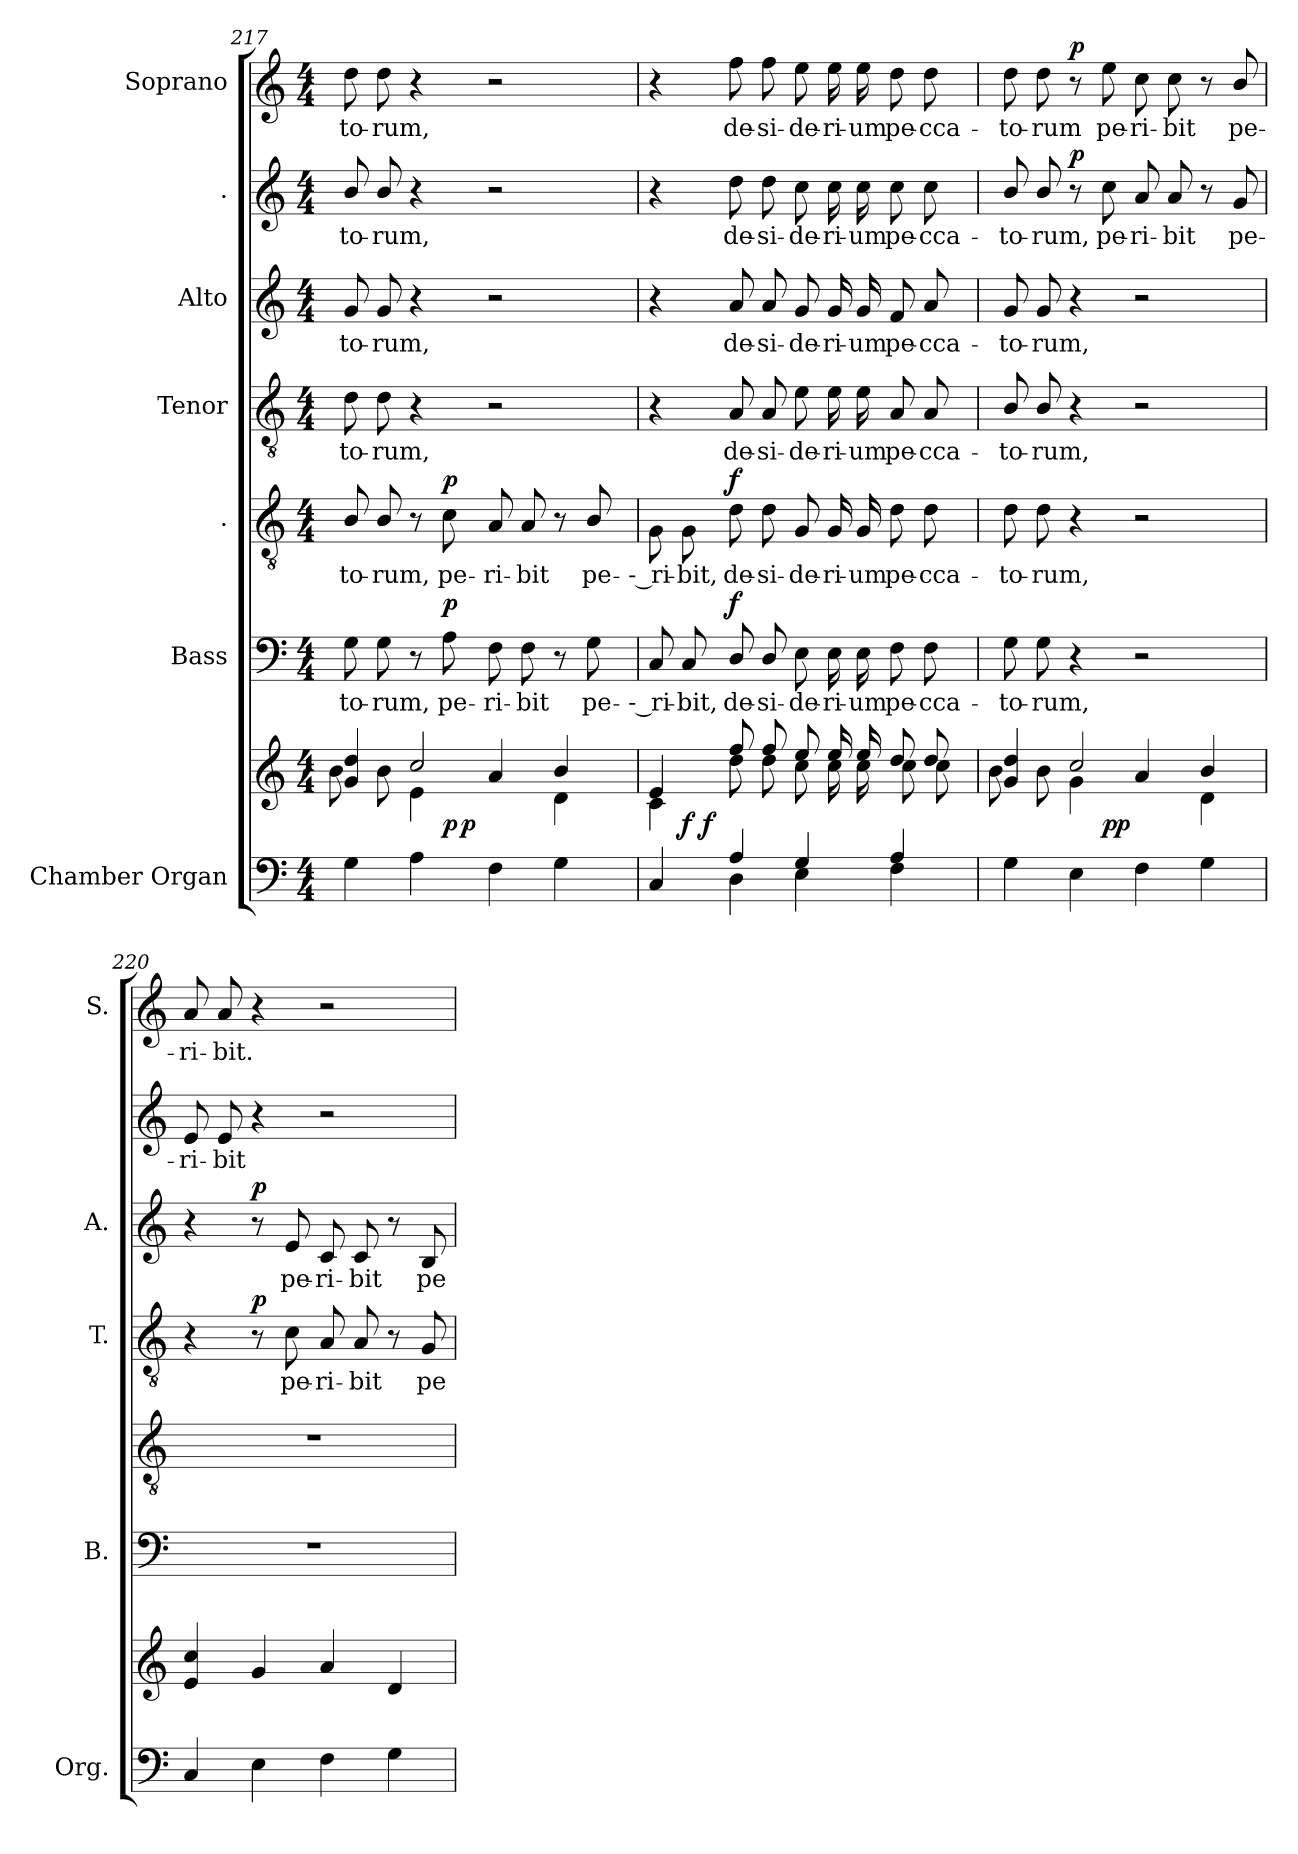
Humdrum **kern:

**kern	**kern	**dynam	**kern	**text	**dynam	**kern	**text	**dynam	**kern	**text	**dynam	**kern	**text	**dynam	**kern	**text	**dynam	**kern	**text	**dynam
*part7	*part7	*part7	*part6	*part6	*part6	*part5	*part5	*part5	*part4	*part4	*part4	*part3	*part3	*part3	*part2	*part2	*part2	*part1	*part1	*part1
*staff8	*staff7	*staff7/8	*staff6	*staff6	*staff6	*staff5	*staff5	*staff5	*staff4	*staff4	*staff4	*staff3	*staff3	*staff3	*staff2	*staff2	*staff2	*staff1	*staff1	*staff1
*I"Chamber  Organ	*	*	*I"Bass	*	*	*I".	*	*	*I"Tenor	*	*	*I"Alto	*	*	*I".	*	*	*I"Soprano	*	*
*I'Org.	*	*	*I'B.	*	*	*	*	*	*I'T.	*	*	*I'A.	*	*	*	*	*	*I'S.	*	*
*clefF4	*clefG2	*	*clefF4	*	*	*clefGv2	*	*	*clefGv2	*	*	*clefG2	*	*	*clefG2	*	*	*clefG2	*	*
*	*	*	*	*	*	*ITrd7c12	*	*	*ITrd7c12	*	*	*	*	*	*	*	*	*	*	*
*k[]	*k[]	*	*k[]	*	*	*k[]	*	*	*k[]	*	*	*k[]	*	*	*k[]	*	*	*k[]	*	*
*C:	*C:	*	*C:	*	*	*C:	*	*	*C:	*	*	*C:	*	*	*C:	*	*	*C:	*	*
*M4/4	*M4/4	*	*M4/4	*	*	*M4/4	*	*	*M4/4	*	*	*M4/4	*	*	*M4/4	*	*	*M4/4	*	*
=217	=217	=217	=217	=217	=217	=217	=217	=217	=217	=217	=217	=217	=217	=217	=217	=217	=217	=217	=217	=217
*	*^	*	*	*	*	*	*	*	*	*	*	*	*	*	*	*	*	*	*	*
!	!	!	!	!	!LO:LY:b:color=#000000	!	!	!	!	!	!	!	!	!	!	!	!	!	!	!	!
!	!	!	!	!	!	!	!	!LO:LY:b:color=#000000	!	!	!	!	!	!	!	!	!	!	!	!	!
!	!	!	!	!	!	!	!	!	!	!	!LO:LY:b:color=#000000	!	!	!	!	!	!	!	!	!	!
!	!	!	!	!	!	!	!	!	!	!	!	!	!	!LO:LY:b:color=#000000	!	!	!	!	!	!	!
!	!	!	!	!	!	!	!	!	!	!	!	!	!	!	!	!	!LO:LY:b:color=#000000	!	!	!	!
!	!	!	!	!	!	!	!	!	!	!	!	!	!	!	!	!	!	!	!	!LO:LY:b:color=#000000	!
*^	*	*^	*	*	*	*	*	*	*	*	*	*	*	*	*	*	*	*	*	*	*
4Gi\	4ryy	4gi/ 4ddi	8bi\	4.ryy	.	8Gi\	-to-	.	8BBi/	-to-	.	8Di\	-to-	.	8gi/	-to-	.	8bi/	-to-	.	8ddi\	-to-	.
!	!	!	!	!	!	!	!LO:LY:b:color=#000000	!	!	!	!	!	!	!	!	!	!	!	!	!	!	!	!
!	!	!	!	!	!	!	!	!	!	!LO:LY:b:color=#000000	!	!	!	!	!	!	!	!	!	!	!	!	!
!	!	!	!	!	!	!	!	!	!	!	!	!	!LO:LY:b:color=#000000	!	!	!	!	!	!	!	!	!	!
!	!	!	!	!	!	!	!	!	!	!	!	!	!	!	!	!LO:LY:b:color=#000000	!	!	!	!	!	!	!
!	!	!	!	!	!	!	!	!	!	!	!	!	!	!	!	!	!	!	!LO:LY:b:color=#000000	!	!	!	!
!	!	!	!	!	!	!	!	!	!	!	!	!	!	!	!	!	!	!	!	!	!	!LO:LY:b:color=#000000	!
.	.	.	8bi\	.	.	8Gi\	-rum,	.	8BBi/	-rum,	.	8Di\	-rum,	.	8gi/	-rum,	.	8bi/	-rum,	.	8ddi\	-rum,	.
4Ai\	8ryy	2cci/	4ei\	.	.	8r	.	.	8r	.	.	4r	.	.	4r	.	.	4r	.	.	4r	.	.
!	!	!	!	!	!	!	!LO:LY:b:color=#000000	!	!	!	!	!	!	!	!	!	!	!	!	!	!	!	!
!	!	!	!	!	!	!	!	!	!	!LO:LY:b:color=#000000	!	!	!	!	!	!	!	!	!	!	!	!	!
.	64ryy	.	.	2ryy	p	8Ai\	pe-	p	8Ci\	pe-	p	.	.	.	.	.	.	.	.	.	.	.	.
.	128...ryy	.	.	.	.	.	.	.	.	.	.	.	.	.	.	.	.	.	.	.	.	.	.
.	2ryy	.	.	.	p	.	.	.	.	.	.	.	.	.	.	.	.	.	.	.	.	.	.
!	!	!	!	!	!	!	!LO:LY:b:color=#000000	!	!	!	!	!	!	!	!	!	!	!	!	!	!	!	!
!	!	!	!	!	!	!	!	!	!	!LO:LY:b:color=#000000	!	!	!	!	!	!	!	!	!	!	!	!	!
4Fi\	.	.	4ai/	.	.	8Fi\	-ri-	.	8AAi/	-ri-	.	2r	.	.	2r	.	.	2r	.	.	2r	.	.
!	!	!	!	!	!	!	!LO:LY:b:color=#000000	!	!	!	!	!	!	!	!	!	!	!	!	!	!	!	!
!	!	!	!	!	!	!	!	!	!	!LO:LY:b:color=#000000	!	!	!	!	!	!	!	!	!	!	!	!	!
.	.	.	.	.	.	8Fi\	-bit	.	8AAi/	-bit	.	.	.	.	.	.	.	.	.	.	.	.	.
4Gi\	.	4bi/	4di\	.	.	8r	.	.	8r	.	.	.	.	.	.	.	.	.	.	.	.	.	.
!	!	!	!	!	!	!	!LO:LY:b:color=#000000	!	!	!	!	!	!	!	!	!	!	!	!	!	!	!	!
!	!	!	!	!	!	!	!	!	!	!LO:LY:b:color=#000000	!	!	!	!	!	!	!	!	!	!	!	!	!
.	.	.	.	8ryy	.	8Gi\	pe-	.	8BBi/	pe-	.	.	.	.	.	.	.	.	.	.	.	.	.
.	16ryy	.	.	.	.	.	.	.	.	.	.	.	.	.	.	.	.	.	.	.	.	.	.
.	32ryy	.	.	.	.	.	.	.	.	.	.	.	.	.	.	.	.	.	.	.	.	.	.
.	1024ryy	.	.	.	.	.	.	.	.	.	.	.	.	.	.	.	.	.	.	.	.	.	.
!!LO:LB:g=z
=218	=218	=218	=218	=218	=218	=218	=218	=218	=218	=218	=218	=218	=218	=218	=218	=218	=218	=218	=218	=218	=218	=218	=218
!	!	!	!	!	!	!	!LO:LY:b:color=#000000	!	!	!	!	!	!	!	!	!	!	!	!	!	!	!	!
!	!	!	!	!	!	!	!	!	!	!LO:LY:b:color=#000000	!	!	!	!	!	!	!	!	!	!	!	!	!
*	*^	*	*	*	*	*	*	*	*	*	*	*	*	*	*	*	*	*	*	*	*	*	*
4ryy	4Ci/	8ryy	4ei/	4ci\	8ryy	.	8Ci/	-- ri-	.	8GGi\	-- ri-	.	4r	.	.	4r	.	.	4r	.	.	4r	.	.
!	!	!	!	!	!	!	!	!LO:LY:b:color=#000000	!	!	!	!	!	!	!	!	!	!	!	!	!	!	!	!
!	!	!	!	!	!	!	!	!	!	!	!LO:LY:b:color=#000000	!	!	!	!	!	!	!	!	!	!	!	!	!
.	.	2..ryy	.	.	32ryy	f	8Ci/	-bit,	.	8GGi\	-bit,	.	.	.	.	.	.	.	.	.	.	.	.	.
.	.	.	.	.	128ryy	.	.	.	.	.	.	.	.	.	.	.	.	.	.	.	.	.	.	.
.	.	.	.	.	1024ryy	.	.	.	.	.	.	.	.	.	.	.	.	.	.	.	.	.	.	.
.	.	.	.	.	2ryy	f	.	.	.	.	.	.	.	.	.	.	.	.	.	.	.	.	.	.
!	!	!	!	!	!	!	!	!LO:LY:b:color=#000000	!	!	!	!	!	!	!	!	!	!	!	!	!	!	!	!
!	!	!	!	!	!	!	!	!	!	!	!LO:LY:b:color=#000000	!	!	!	!	!	!	!	!	!	!	!	!	!
!	!	!	!	!	!	!	!	!	!	!	!	!	!	!LO:LY:b:color=#000000	!	!	!	!	!	!	!	!	!	!
!	!	!	!	!	!	!	!	!	!	!	!	!	!	!	!	!	!LO:LY:b:color=#000000	!	!	!	!	!	!	!
!	!	!	!	!	!	!	!	!	!	!	!	!	!	!	!	!	!	!	!	!LO:LY:b:color=#000000	!	!	!	!
!	!	!	!	!	!	!	!	!	!	!	!	!	!	!	!	!	!	!	!	!	!	!	!LO:LY:b:color=#000000	!
4Ai/	4Di\	.	8ffi/	8ddi\	.	.	8Di/	de-	f	8Di\	de-	f	8AAi/	de-	.	8ai/	de-	.	8ddi\	de-	.	8ffi\	de-	.
!	!	!	!	!	!	!	!	!LO:LY:b:color=#000000	!	!	!	!	!	!	!	!	!	!	!	!	!	!	!	!
!	!	!	!	!	!	!	!	!	!	!	!LO:LY:b:color=#000000	!	!	!	!	!	!	!	!	!	!	!	!	!
!	!	!	!	!	!	!	!	!	!	!	!	!	!	!LO:LY:b:color=#000000	!	!	!	!	!	!	!	!	!	!
!	!	!	!	!	!	!	!	!	!	!	!	!	!	!	!	!	!LO:LY:b:color=#000000	!	!	!	!	!	!	!
!	!	!	!	!	!	!	!	!	!	!	!	!	!	!	!	!	!	!	!	!LO:LY:b:color=#000000	!	!	!	!
!	!	!	!	!	!	!	!	!	!	!	!	!	!	!	!	!	!	!	!	!	!	!	!LO:LY:b:color=#000000	!
.	.	.	8ffi/	8ddi\	.	.	8Di/	-si-	.	8Di\	-si-	.	8AAi/	-si-	.	8ai/	-si-	.	8ddi\	-si-	.	8ffi\	-si-	.
!	!	!	!	!	!	!	!	!LO:LY:b:color=#000000	!	!	!	!	!	!	!	!	!	!	!	!	!	!	!	!
!	!	!	!	!	!	!	!	!	!	!	!LO:LY:b:color=#000000	!	!	!	!	!	!	!	!	!	!	!	!	!
!	!	!	!	!	!	!	!	!	!	!	!	!	!	!LO:LY:b:color=#000000	!	!	!	!	!	!	!	!	!	!
!	!	!	!	!	!	!	!	!	!	!	!	!	!	!	!	!	!LO:LY:b:color=#000000	!	!	!	!	!	!	!
!	!	!	!	!	!	!	!	!	!	!	!	!	!	!	!	!	!	!	!	!LO:LY:b:color=#000000	!	!	!	!
!	!	!	!	!	!	!	!	!	!	!	!	!	!	!	!	!	!	!	!	!	!	!	!LO:LY:b:color=#000000	!
4Gi/	4Ei\	.	8eei/	8cci\	.	.	8Ei\	-de-	.	8GGi/	-de-	.	8Ei\	-de-	.	8gi/	-de-	.	8cci\	-de-	.	8eei\	-de-	.
!	!	!	!	!	!	!	!	!LO:LY:b:color=#000000	!	!	!	!	!	!	!	!	!	!	!	!	!	!	!	!
!	!	!	!	!	!	!	!	!	!	!	!LO:LY:b:color=#000000	!	!	!	!	!	!	!	!	!	!	!	!	!
!	!	!	!	!	!	!	!	!	!	!	!	!	!	!LO:LY:b:color=#000000	!	!	!	!	!	!	!	!	!	!
!	!	!	!	!	!	!	!	!	!	!	!	!	!	!	!	!	!LO:LY:b:color=#000000	!	!	!	!	!	!	!
!	!	!	!	!	!	!	!	!	!	!	!	!	!	!	!	!	!	!	!	!LO:LY:b:color=#000000	!	!	!	!
!	!	!	!	!	!	!	!	!	!	!	!	!	!	!	!	!	!	!	!	!	!	!	!LO:LY:b:color=#000000	!
.	.	.	16eei/	16cci\	.	.	16Ei\	-ri-	.	16GGi/	-ri-	.	16Ei\	-ri-	.	16gi/	-ri-	.	16cci\	-ri-	.	16eei\	-ri-	.
.	.	.	.	.	4ryy	.	.	.	.	.	.	.	.	.	.	.	.	.	.	.	.	.	.	.
!	!	!	!	!	!	!	!	!LO:LY:b:color=#000000	!	!	!	!	!	!	!	!	!	!	!	!	!	!	!	!
!	!	!	!	!	!	!	!	!	!	!	!LO:LY:b:color=#000000	!	!	!	!	!	!	!	!	!	!	!	!	!
!	!	!	!	!	!	!	!	!	!	!	!	!	!	!LO:LY:b:color=#000000	!	!	!	!	!	!	!	!	!	!
!	!	!	!	!	!	!	!	!	!	!	!	!	!	!	!	!	!LO:LY:b:color=#000000	!	!	!	!	!	!	!
!	!	!	!	!	!	!	!	!	!	!	!	!	!	!	!	!	!	!	!	!LO:LY:b:color=#000000	!	!	!	!
!	!	!	!	!	!	!	!	!	!	!	!	!	!	!	!	!	!	!	!	!	!	!	!LO:LY:b:color=#000000	!
.	.	.	16eei/	16cci\	.	.	16Ei\	-um	.	16GGi/	-um	.	16Ei\	-um	.	16gi/	-um	.	16cci\	-um	.	16eei\	-um	.
!	!	!	!	!	!	!	!	!LO:LY:b:color=#000000	!	!	!	!	!	!	!	!	!	!	!	!	!	!	!	!
!	!	!	!	!	!	!	!	!	!	!	!LO:LY:b:color=#000000	!	!	!	!	!	!	!	!	!	!	!	!	!
!	!	!	!	!	!	!	!	!	!	!	!	!	!	!LO:LY:b:color=#000000	!	!	!	!	!	!	!	!	!	!
!	!	!	!	!	!	!	!	!	!	!	!	!	!	!	!	!	!LO:LY:b:color=#000000	!	!	!	!	!	!	!
!	!	!	!	!	!	!	!	!	!	!	!	!	!	!	!	!	!	!	!	!LO:LY:b:color=#000000	!	!	!	!
!	!	!	!	!	!	!	!	!	!	!	!	!	!	!	!	!	!	!	!	!	!	!	!LO:LY:b:color=#000000	!
4Ai/	4Fi\	.	8ddi/	8cci\	.	.	8Fi\	pe-	.	8Di\	pe-	.	8AAi/	pe-	.	8fi/	pe-	.	8cci\	pe-	.	8ddi\	pe-	.
!	!	!	!	!	!	!	!	!LO:LY:b:color=#000000	!	!	!	!	!	!	!	!	!	!	!	!	!	!	!	!
!	!	!	!	!	!	!	!	!	!	!	!LO:LY:b:color=#000000	!	!	!	!	!	!	!	!	!	!	!	!	!
!	!	!	!	!	!	!	!	!	!	!	!	!	!	!LO:LY:b:color=#000000	!	!	!	!	!	!	!	!	!	!
!	!	!	!	!	!	!	!	!	!	!	!	!	!	!	!	!	!LO:LY:b:color=#000000	!	!	!	!	!	!	!
!	!	!	!	!	!	!	!	!	!	!	!	!	!	!	!	!	!	!	!	!LO:LY:b:color=#000000	!	!	!	!
!	!	!	!	!	!	!	!	!	!	!	!	!	!	!	!	!	!	!	!	!	!	!	!LO:LY:b:color=#000000	!
.	.	.	8ddi/	8cci\	.	.	8Fi\	-cca-	.	8Di\	-cca-	.	8AAi/	-cca-	.	8ai/	-cca-	.	8cci\	-cca-	.	8ddi\	-cca-	.
.	.	.	.	.	16ryy	.	.	.	.	.	.	.	.	.	.	.	.	.	.	.	.	.	.	.
.	.	.	.	.	64ryy	.	.	.	.	.	.	.	.	.	.	.	.	.	.	.	.	.	.	.
.	.	.	.	.	256..ryy	.	.	.	.	.	.	.	.	.	.	.	.	.	.	.	.	.	.	.
*v	*v	*v	*	*	*	*	*	*	*	*	*	*	*	*	*	*	*	*	*	*	*	*	*	*
=219	=219	=219	=219	=219	=219	=219	=219	=219	=219	=219	=219	=219	=219	=219	=219	=219	=219	=219	=219	=219	=219	=219
*^	*	*	*	*	*	*	*	*	*	*	*	*	*	*	*	*	*	*	*	*	*	*
*	*^	*	*	*	*	*	*	*	*	*	*	*	*	*	*	*	*	*	*	*	*	*	*
!	!	!	!	!	!	!	!	!LO:LY:b:color=#000000	!	!	!	!	!	!	!	!	!	!	!	!	!	!	!	!
*v	*v	*v	*	*	*	*	*	*	*	*	*	*	*	*	*	*	*	*	*	*	*	*	*	*
*^	*	*	*	*	*	*	*	*	*	*	*	*	*	*	*	*	*	*	*	*	*	*
*	*^	*	*	*	*	*	*	*	*	*	*	*	*	*	*	*	*	*	*	*	*	*	*
!	!	!	!	!	!	!	!	!	!	!	!LO:LY:b:color=#000000	!	!	!	!	!	!	!	!	!	!	!	!	!
*v	*v	*v	*	*	*	*	*	*	*	*	*	*	*	*	*	*	*	*	*	*	*	*	*	*
*^	*	*	*	*	*	*	*	*	*	*	*	*	*	*	*	*	*	*	*	*	*	*
*	*^	*	*	*	*	*	*	*	*	*	*	*	*	*	*	*	*	*	*	*	*	*	*
!	!	!	!	!	!	!	!	!	!	!	!	!	!	!LO:LY:b:color=#000000	!	!	!	!	!	!	!	!	!	!
*v	*v	*v	*	*	*	*	*	*	*	*	*	*	*	*	*	*	*	*	*	*	*	*	*	*
*^	*	*	*	*	*	*	*	*	*	*	*	*	*	*	*	*	*	*	*	*	*	*
*	*^	*	*	*	*	*	*	*	*	*	*	*	*	*	*	*	*	*	*	*	*	*	*
!	!	!	!	!	!	!	!	!	!	!	!	!	!	!	!	!	!LO:LY:b:color=#000000	!	!	!	!	!	!	!
*v	*v	*v	*	*	*	*	*	*	*	*	*	*	*	*	*	*	*	*	*	*	*	*	*	*
*^	*	*	*	*	*	*	*	*	*	*	*	*	*	*	*	*	*	*	*	*	*	*
*	*^	*	*	*	*	*	*	*	*	*	*	*	*	*	*	*	*	*	*	*	*	*	*
!	!	!	!	!	!	!	!	!	!	!	!	!	!	!	!	!	!	!	!	!LO:LY:b:color=#000000	!	!	!	!
*v	*v	*v	*	*	*	*	*	*	*	*	*	*	*	*	*	*	*	*	*	*	*	*	*	*
*^	*	*	*	*	*	*	*	*	*	*	*	*	*	*	*	*	*	*	*	*	*	*
*	*^	*	*	*	*	*	*	*	*	*	*	*	*	*	*	*	*	*	*	*	*	*	*
!	!	!	!	!	!	!	!	!	!	!	!	!	!	!	!	!	!	!	!	!	!	!	!LO:LY:b:color=#000000	!
*	*v	*v	*	*	*	*	*	*	*	*	*	*	*	*	*	*	*	*	*	*	*	*	*	*
4Gi\	4.ryy	4gi/ 4ddi	8bi\	4.ryy	.	8Gi\	-to-	.	8Di\	-to-	.	8BBi/	-to-	.	8gi/	-to-	.	8bi/	-to-	.	8ddi\	-to-	.
!	!	!	!	!	!	!	!LO:LY:b:color=#000000	!	!	!	!	!	!	!	!	!	!	!	!	!	!	!	!
!	!	!	!	!	!	!	!	!	!	!LO:LY:b:color=#000000	!	!	!	!	!	!	!	!	!	!	!	!	!
!	!	!	!	!	!	!	!	!	!	!	!	!	!LO:LY:b:color=#000000	!	!	!	!	!	!	!	!	!	!
!	!	!	!	!	!	!	!	!	!	!	!	!	!	!	!	!LO:LY:b:color=#000000	!	!	!	!	!	!	!
!	!	!	!	!	!	!	!	!	!	!	!	!	!	!	!	!	!	!	!LO:LY:b:color=#000000	!	!	!	!
!	!	!	!	!	!	!	!	!	!	!	!	!	!	!	!	!	!	!	!	!	!	!LO:LY:b:color=#000000	!
.	.	.	8bi\	.	.	8Gi\	-rum,	.	8Di\	-rum,	.	8BBi/	-rum,	.	8gi/	-rum,	.	8bi/	-rum,	.	8ddi\	-rum	.
4Ei\	.	2cci/	4gi\	.	.	4r	.	.	4r	.	.	4r	.	.	4r	.	.	8r	.	p	8r	.	p
!	!	!	!	!	!	!	!	!	!	!	!	!	!	!	!	!	!	!	!LO:LY:b:color=#000000	!	!	!	!
!	!	!	!	!	!	!	!	!	!	!	!	!	!	!	!	!	!	!	!	!	!	!LO:LY:b:color=#000000	!
.	2ryy	.	.	2ryy	p p	.	.	.	.	.	.	.	.	.	.	.	.	8cci\	pe-	.	8eei\	pe-	.
!	!	!	!	!	!	!	!	!	!	!	!	!	!	!	!	!	!	!	!LO:LY:b:color=#000000	!	!	!	!
!	!	!	!	!	!	!	!	!	!	!	!	!	!	!	!	!	!	!	!	!	!	!LO:LY:b:color=#000000	!
4Fi\	.	.	4ai/	.	.	2r	.	.	2r	.	.	2r	.	.	2r	.	.	8ai/	-ri-	.	8cci\	-ri-	.
!	!	!	!	!	!	!	!	!	!	!	!	!	!	!	!	!	!	!	!LO:LY:b:color=#000000	!	!	!	!
!	!	!	!	!	!	!	!	!	!	!	!	!	!	!	!	!	!	!	!	!	!	!LO:LY:b:color=#000000	!
.	.	.	.	.	.	.	.	.	.	.	.	.	.	.	.	.	.	8ai/	-bit	.	8cci\	-bit	.
4Gi\	.	4bi/	4di\	.	.	.	.	.	.	.	.	.	.	.	.	.	.	8r	.	.	8r	.	.
!	!	!	!	!	!	!	!	!	!	!	!	!	!	!	!	!	!	!	!LO:LY:b:color=#000000	!	!	!	!
!	!	!	!	!	!	!	!	!	!	!	!	!	!	!	!	!	!	!	!	!	!	!LO:LY:b:color=#000000	!
.	8ryy	.	.	8ryy	.	.	.	.	.	.	.	.	.	.	.	.	.	8gi/	pe-	.	8bi/	pe-	.
*v	*v	*	*	*	*	*	*	*	*	*	*	*	*	*	*	*	*	*	*	*	*	*	*
*	*v	*v	*v	*	*	*	*	*	*	*	*	*	*	*	*	*	*	*	*	*	*	*
=220	=220	=220	=220	=220	=220	=220	=220	=220	=220	=220	=220	=220	=220	=220	=220	=220	=220	=220	=220	=220
*^	*^	*	*	*	*	*	*	*	*	*	*	*	*	*	*	*	*	*	*	*
*	*	*	*^	*	*	*	*	*	*	*	*	*	*	*	*	*	*	*	*	*	*	*
!	!	!	!	!	!	!	!	!	!	!	!	!	!	!	!	!	!	!	!LO:LY:b:color=#000000	!	!	!	!
*v	*v	*	*	*	*	*	*	*	*	*	*	*	*	*	*	*	*	*	*	*	*	*	*
*	*v	*v	*v	*	*	*	*	*	*	*	*	*	*	*	*	*	*	*	*	*	*	*
*^	*^	*	*	*	*	*	*	*	*	*	*	*	*	*	*	*	*	*	*	*
*	*	*	*^	*	*	*	*	*	*	*	*	*	*	*	*	*	*	*	*	*	*	*
!	!	!	!	!	!	!	!	!	!	!	!	!	!	!	!	!	!	!	!	!	!	!LO:LY:b:color=#000000	!
*v	*v	*	*	*	*	*	*	*	*	*	*	*	*	*	*	*	*	*	*	*	*	*	*
*	*v	*v	*v	*	*	*	*	*	*	*	*	*	*	*	*	*	*	*	*	*	*	*
4Ci/	4ei/ 4cci	.	1r	.	.	1r	.	.	4r	.	.	4r	.	.	8ei/	-ri-	.	8ai/	-ri-	.
!	!	!	!	!	!	!	!	!	!	!	!	!	!	!	!	!LO:LY:b:color=#000000	!	!	!	!
!	!	!	!	!	!	!	!	!	!	!	!	!	!	!	!	!	!	!	!LO:LY:b:color=#000000	!
.	.	.	.	.	.	.	.	.	.	.	.	.	.	.	8ei/	-bit	.	8ai/	-bit.	.
4Ei\	4gi/	.	.	.	.	.	.	.	8r	.	p	8r	.	p	4r	.	.	4r	.	.
!	!	!	!	!	!	!	!	!	!	!LO:LY:b:color=#000000	!	!	!	!	!	!	!	!	!	!
!	!	!	!	!	!	!	!	!	!	!	!	!	!LO:LY:b:color=#000000	!	!	!	!	!	!	!
.	.	.	.	.	.	.	.	.	8Ci\	pe-	.	8ei/	pe-	.	.	.	.	.	.	.
!	!	!	!	!	!	!	!	!	!	!LO:LY:b:color=#000000	!	!	!	!	!	!	!	!	!	!
!	!	!	!	!	!	!	!	!	!	!	!	!	!LO:LY:b:color=#000000	!	!	!	!	!	!	!
4Fi\	4ai/	.	.	.	.	.	.	.	8AAi/	-ri-	.	8ci/	-ri-	.	2r	.	.	2r	.	.
!	!	!	!	!	!	!	!	!	!	!LO:LY:b:color=#000000	!	!	!	!	!	!	!	!	!	!
!	!	!	!	!	!	!	!	!	!	!	!	!	!LO:LY:b:color=#000000	!	!	!	!	!	!	!
.	.	.	.	.	.	.	.	.	8AAi/	-bit	.	8ci/	-bit	.	.	.	.	.	.	.
4Gi\	4di/	.	.	.	.	.	.	.	8r	.	.	8r	.	.	.	.	.	.	.	.
!	!	!	!	!	!	!	!	!	!	!LO:LY:b:color=#000000	!	!	!	!	!	!	!	!	!	!
!	!	!	!	!	!	!	!	!	!	!	!	!	!LO:LY:b:color=#000000	!	!	!	!	!	!	!
.	.	.	.	.	.	.	.	.	8GGi/	pe-	.	8Bi/	pe-	.	.	.	.	.	.	.
=	=	=	=	=	=	=	=	=	=	=	=	=	=	=	=	=	=	=	=	=
*-	*-	*-	*-	*-	*-	*-	*-	*-	*-	*-	*-	*-	*-	*-	*-	*-	*-	*-	*-	*-
